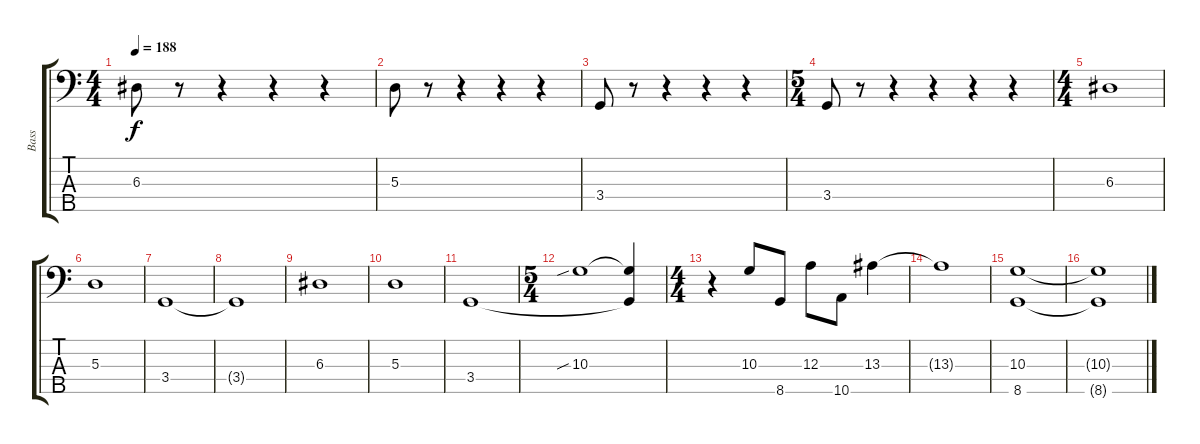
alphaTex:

\track ("Bass" "Bass") {instrument electricbassfinger}
\staff {score tabs}
\tuning (G2 D2 A1 E1 B0) {hide}
\ts (4 4)
\tempo 188
\clef f4
\ks c
6.3.8{dy f} r.8 r.4 r.4 r.4 |
5.3.8 r.8 r.4 r.4 r.4 |
3.4.8 r.8 r.4 r.4 r.4 |
\ts (5 4)
3.4.8 r.8 r.4 r.4 r.4 r.4 |
\ts (4 4)
6.3.1 |
5.3.1 |
3.4.1 |
3.4{t}.1 |
6.3.1 |
5.3.1 |
3.4.1 |
\ts (5 4)
10.3{sib}.1 (10.3{t} 3.4{t}).4 |
\ts (4 4)
r.4 10.3.8 8.5.8 12.3.8 10.5.8 13.3.4 |
13.3{t}.1 |
(10.3 8.5).1 |
(10.3{t} 8.5{t}).1
